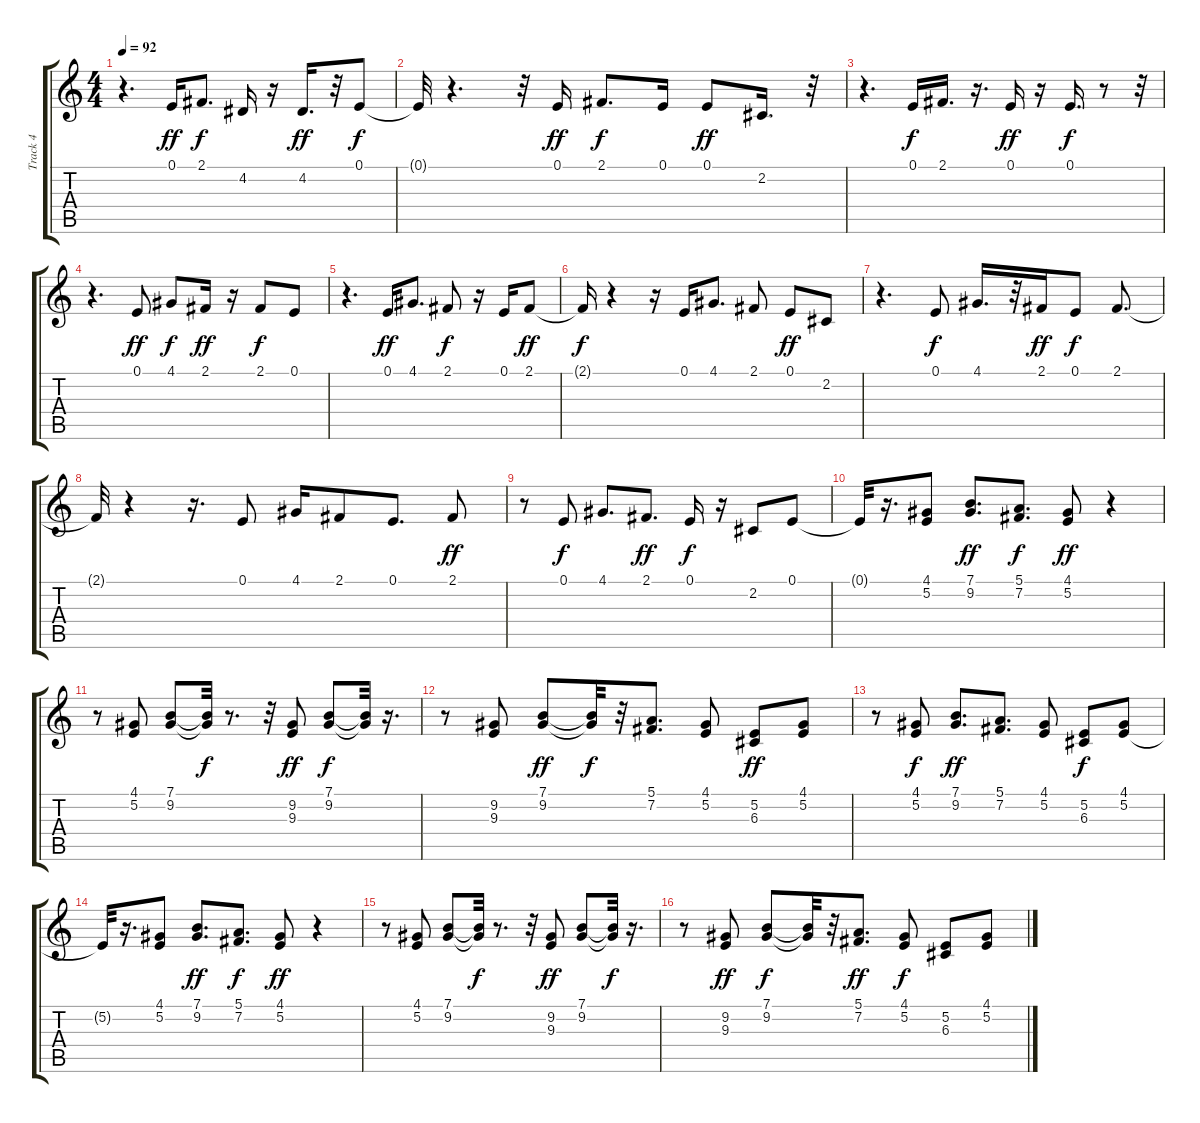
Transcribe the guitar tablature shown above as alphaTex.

\track ("Track 4" "Track 4") {instrument sopranosax}
\staff {score tabs}
\tuning (E4 B3 G3 D3 A2 E2) {hide}
\ts (4 4)
\tempo 92
\clef g2
\ks c
r.4{d dy f} 0.1.16{dy ff} 2.1.8{d dy f} 4.2.16 r.16 4.2.16{d dy ff} r.32 0.1.8{dy f} |
0.1{t}.32 r.4{d} r.32 0.1.16{dy ff} 2.1.8{d dy f} 0.1.16 0.1.8{dy ff} 2.2.16{d} r.32 |
r.4{d} 0.1.16{dy f} 2.1.16{d} r.16{d} 0.1.16{dy ff} r.16 0.1.16{d dy f} r.8 r.32 |
r.4{d} 0.1.8{dy ff} 4.1.8{dy f} 2.1.16{dy ff} r.16 2.1.8{dy f} 0.1.8 |
r.4{d} 0.1.16{dy ff} 4.1.8{d} 2.1.8{dy f} r.16 0.1.16 2.1.8{dy ff} |
2.1{t}.16{dy f} r.4 r.16 0.1.16 4.1.8{d} 2.1.8 0.1.8{dy ff} 2.2.8 |
r.4{d} 0.1.8{dy f} 4.1.16{d} r.32 2.1.16{dy ff} 0.1.8{dy f} 2.1.8{d} |
2.1{t}.32 r.4 r.16{d} 0.1.8 4.1.16 2.1.8 0.1.8{d} 2.1.8{dy ff} |
r.8 0.1.8{dy f} 4.1.8{d} 2.1.8{d dy ff} 0.1.16{dy f} r.16 2.2.8 0.1.8 |
0.1{t}.32 r.16{d} (4.1 5.2).8 (7.1 9.2).8{d dy ff} (5.1 7.2).8{d dy f} (4.1 5.2).8{dy ff} r.4 |
r.8 (4.1 5.2).8 (7.1 9.2).8 (7.1{t} 9.2{t}).32{dy f} r.8{d} r.32 (9.2 9.3).8{dy ff} (7.1 9.2).8{dy f} (7.1{t} 9.2{t}).32 r.16{d} |
r.8 (9.2 9.3).8 (7.1 9.2).8{dy ff} (7.1{t} 9.2{t}).32{dy f} r.32 (5.1 7.2).8{d} (4.1 5.2).8 (5.2 6.3).8{dy ff} (4.1 5.2).8 |
r.8 (4.1 5.2).8{dy f} (7.1 9.2).8{d dy ff} (5.1 7.2).8{d} (4.1 5.2).8 (5.2 6.3).8{dy f} (4.1 5.2).8 |
5.2{t}.32 r.16{d} (4.1 5.2).8 (7.1 9.2).8{d dy ff} (5.1 7.2).8{d dy f} (4.1 5.2).8{dy ff} r.4 |
r.8 (4.1 5.2).8 (7.1 9.2).8 (7.1{t} 9.2{t}).32{dy f} r.8{d} r.32 (9.2 9.3).8{dy ff} (7.1 9.2).8 (7.1{t} 9.2{t}).32{dy f} r.16{d} |
r.8 (9.2 9.3).8{dy ff} (7.1 9.2).8{dy f} (7.1{t} 9.2{t}).32 r.32 (5.1 7.2).8{d dy ff} (4.1 5.2).8{dy f} (5.2 6.3).8 (4.1 5.2).8
